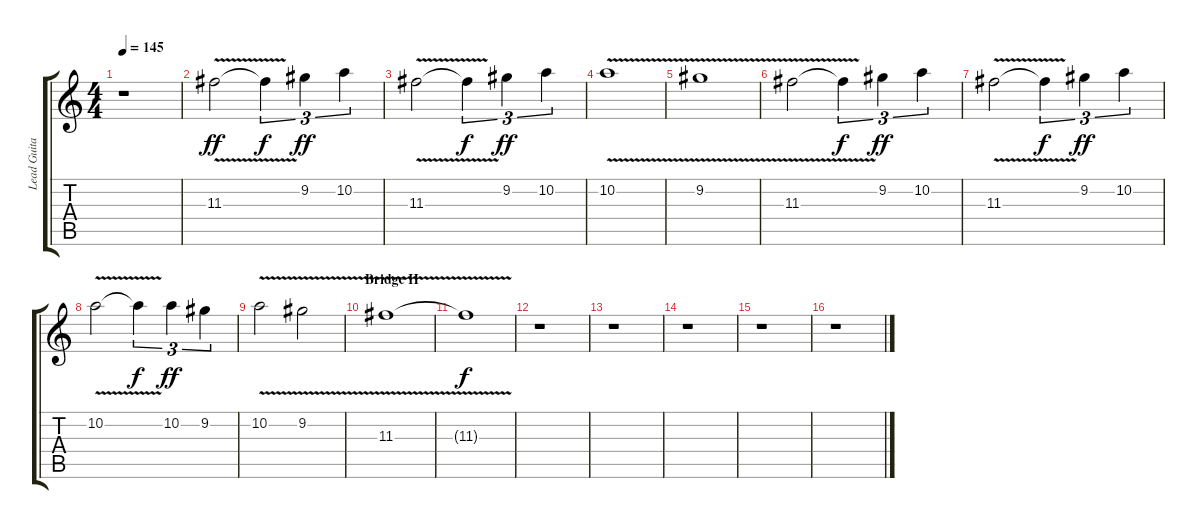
\track ("Lead Guitar" "Lead Guita") {instrument overdrivenguitar}
\staff {score tabs}
\tuning (E4 B3 G3 D3 A2 E2) {hide}
\ts (4 4)
\tempo 145
\clef g2
\ks c
r.1{dy f} |
11.3{v}.2{dy ff} 11.3{t}.4{tu (3 2) dy f} 9.2.4{tu (3 2) dy ff} 10.2.4{tu (3 2)} |
11.3{v}.2 11.3{t}.4{tu (3 2) dy f} 9.2.4{tu (3 2) dy ff} 10.2.4{tu (3 2)} |
10.2{v}.1 |
9.2{v}.1 |
11.3{v}.2 11.3{t}.4{tu (3 2) dy f} 9.2.4{tu (3 2) dy ff} 10.2.4{tu (3 2)} |
11.3{v}.2 11.3{t}.4{tu (3 2) dy f} 9.2.4{tu (3 2) dy ff} 10.2.4{tu (3 2)} |
10.2{v}.2 10.2{t}.4{tu (3 2) dy f} 10.2.4{tu (3 2) dy ff} 9.2.4{tu (3 2)} |
10.2{v}.2 9.2{v}.2 |
\section ("" "Bridge II")
11.3{v}.1 |
11.3{t}.1{dy f} |
r.1 |
r.1 |
r.1 |
r.1 |
r.1
